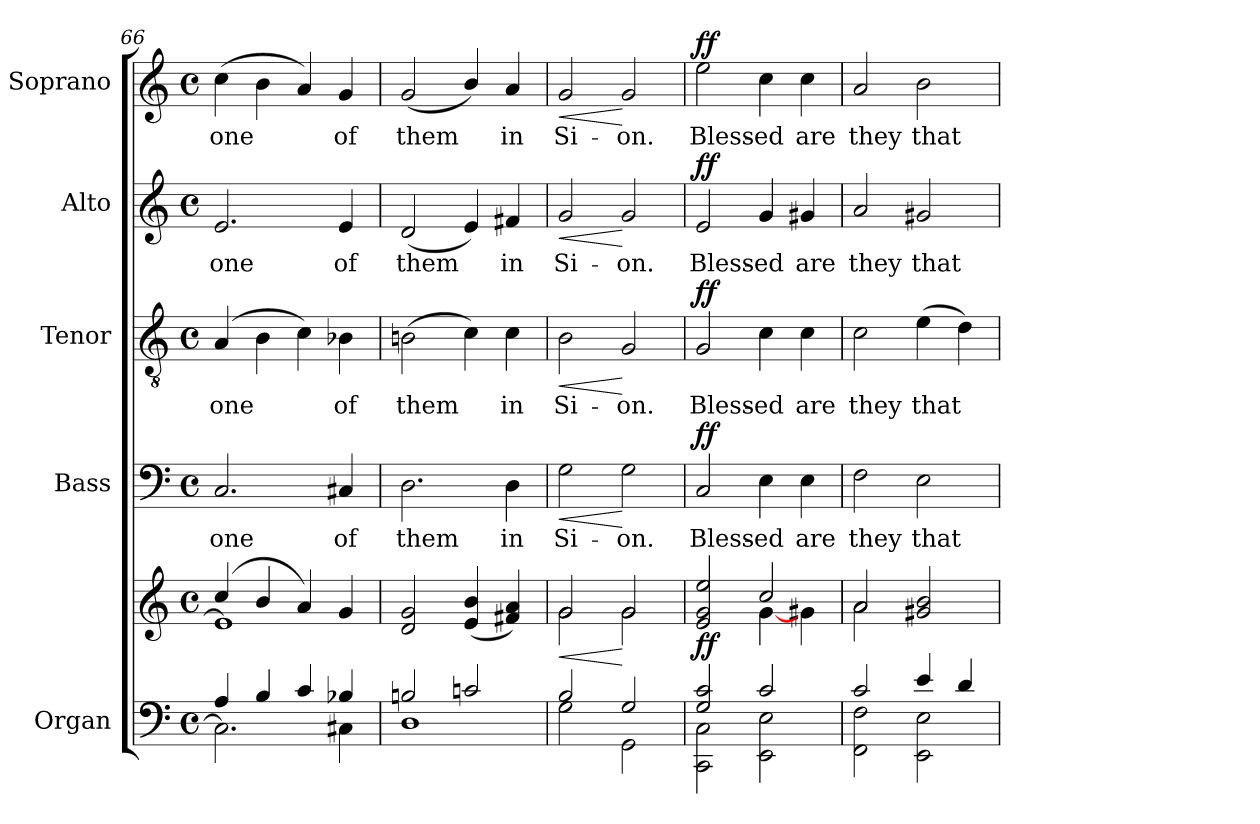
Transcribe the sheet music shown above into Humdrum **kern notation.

**kern	**kern	**dynam	**kern	**text	**dynam	**kern	**text	**dynam	**kern	**text	**dynam	**kern	**text	**dynam
*part5	*part5	*part5	*part4	*part4	*part4	*part3	*part3	*part3	*part2	*part2	*part2	*part1	*part1	*part1
*staff6	*staff5	*staff5/6	*staff4	*staff4	*staff4	*staff3	*staff3	*staff3	*staff2	*staff2	*staff2	*staff1	*staff1	*staff1
*I"Organ	*	*	*I"Bass	*	*	*I"Tenor	*	*	*I"Alto	*	*	*I"Soprano	*	*
*I'Org.	*	*	*I'B.	*	*	*I'T.	*	*	*I'A.	*	*	*I'S.	*	*
*clefF4	*clefG2	*	*clefF4	*	*	*clefGv2	*	*	*clefG2	*	*	*clefG2	*	*
*	*	*	*	*	*	*ITrd7c12	*	*	*	*	*	*	*	*
*k[]	*k[]	*	*k[]	*	*	*k[]	*	*	*k[]	*	*	*k[]	*	*
*C:	*C:	*	*C:	*	*	*C:	*	*	*C:	*	*	*C:	*	*
*M4/4	*M4/4	*	*M4/4	*	*	*M4/4	*	*	*M4/4	*	*	*M4/4	*	*
*met(c)	*met(c)	*	*met(c)	*	*	*met(c)	*	*	*met(c)	*	*	*met(c)	*	*
=66	=66	=66	=66	=66	=66	=66	=66	=66	=66	=66	=66	=66	=66	=66
*^	*^	*	*	*	*	*	*	*	*	*	*	*	*	*
!	!	!	!	!	!	!LO:LY:b:color=#000000	!	!	!	!	!	!	!	!	!	!
!	!	!	!	!	!	!	!	!	!LO:LY:b:color=#000000	!	!	!	!	!	!	!
!	!	!	!	!	!	!	!	!	!	!	!	!LO:LY:b:color=#000000	!	!	!	!
!	!	!	!	!	!	!	!	!	!	!	!	!	!	!	!LO:LY:b:color=#000000	!
4Ai/	2.Ci\]	(4cci/	1ei]	.	2.Ci/	one	.	(4AAi/	one	.	2.ei/	one	.	(4cci\	one	.
4Bi/	.	4bi/	.	.	.	.	.	4BBi\	.	.	.	.	.	4bi\	.	.
4ci/	.	4ai/)	.	.	.	.	.	4Ci\)	.	.	.	.	.	4ai/)	.	.
!	!	!	!	!	!	!LO:LY:b:color=#000000	!	!	!	!	!	!	!	!	!	!
!	!	!	!	!	!	!	!	!	!LO:LY:b:color=#000000	!	!	!	!	!	!	!
!	!	!	!	!	!	!	!	!	!	!	!	!LO:LY:b:color=#000000	!	!	!	!
!	!	!	!	!	!	!	!	!	!	!	!	!	!	!	!LO:LY:b:color=#000000	!
4B-Xi/	4C#Xi\	4gi/	.	.	4C#Xi/	of	.	4BB-Xi\	of	.	4ei/	of	.	4gi/	of	.
*	*	*v	*v	*	*	*	*	*	*	*	*	*	*	*	*	*
=67	=67	=67	=67	=67	=67	=67	=67	=67	=67	=67	=67	=67	=67	=67	=67
!	!	!	!	!	!LO:LY:b:color=#000000	!	!	!	!	!	!	!	!	!	!
!	!	!	!	!	!	!	!	!LO:LY:b:color=#000000	!	!	!	!	!	!	!
!	!	!	!	!	!	!	!	!	!	!	!LO:LY:b:color=#000000	!	!	!	!
!	!	!	!	!	!	!	!	!	!	!	!	!	!	!LO:LY:b:color=#000000	!
2Bni/	1Di	2di/ 2gi	.	2.Di\	them	.	(2BBni\	them	.	(2di/	them	.	(2gi/	them	.
2cni/	.	(4ei/ 4bi	.	.	.	.	4Ci\)	.	.	4ei/)	.	.	4bi/)	.	.
!	!	!	!	!	!LO:LY:b:color=#000000	!	!	!	!	!	!	!	!	!	!
!	!	!	!	!	!	!	!	!LO:LY:b:color=#000000	!	!	!	!	!	!	!
!	!	!	!	!	!	!	!	!	!	!	!LO:LY:b:color=#000000	!	!	!	!
!	!	!	!	!	!	!	!	!	!	!	!	!	!	!LO:LY:b:color=#000000	!
.	.	4f#Xi/ 4ai)	.	4Di\	in	.	4Ci\	in	.	4f#Xi/	in	.	4ai/	in	.
=68	=68	=68	=68	=68	=68	=68	=68	=68	=68	=68	=68	=68	=68	=68	=68
*	*	*^	*	*	*	*	*	*	*	*	*	*	*	*	*
!	!	!	!	!LO:HP:b	!	!	!	!	!	!	!	!	!	!	!	!
!	!	!	!	!	!	!LO:LY:b:color=#000000	!LO:HP:b	!	!	!	!	!	!	!	!	!
!	!	!	!	!	!	!	!	!	!LO:LY:b:color=#000000	!LO:HP:b	!	!	!	!	!	!
!	!	!	!	!	!	!	!	!	!	!	!	!LO:LY:b:color=#000000	!LO:HP:b	!	!	!
!	!	!	!	!	!	!	!	!	!	!	!	!	!	!	!LO:LY:b:color=#000000	!LO:HP:b
2Bi/	2Gi\	2gi/	2gi\	<	2Gi\	Si-	<	2BBi\	Si-	<	2gi/	Si-	<	2gi/	Si-	<
!	!	!	!	!	!	!LO:LY:b:color=#000000	!	!	!	!	!	!	!	!	!	!
!	!	!	!	!	!	!	!	!	!LO:LY:b:color=#000000	!	!	!	!	!	!	!
!	!	!	!	!	!	!	!	!	!	!	!	!LO:LY:b:color=#000000	!	!	!	!
!	!	!	!	!	!	!	!	!	!	!	!	!	!	!	!LO:LY:b:color=#000000	!
2Gi/	2GGi\	2gi/	2gi\	[	2Gi\	-on.	[	2GGi/	-on.	[	2gi/	-on.	[	2gi/	-on.	[
!!LO:LB:g=z
=69	=69	=69	=69	=69	=69	=69	=69	=69	=69	=69	=69	=69	=69	=69	=69	=69
!	!	!	!	!	!	!LO:LY:b:color=#000000	!	!	!	!	!	!	!	!	!	!
!	!	!	!	!	!	!	!	!	!LO:LY:b:color=#000000	!	!	!	!	!	!	!
!	!	!	!	!	!	!	!	!	!	!	!	!LO:LY:b:color=#000000	!	!	!	!
!	!	!	!	!	!	!	!	!	!	!	!	!	!	!	!LO:LY:b:color=#000000	!
2Gi/ 2ci	2CCi\ 2Ci	2ei/ 2gi 2eei	2ryy	ff	2Ci/	Bless-	ff	2GGi/	Bless-	ff	2ei/	Bless-	ff	2eei\	Bless-	ff
!	!	!	!	!	!	!LO:LY:b:color=#000000	!	!	!	!	!	!	!	!	!	!
!	!	!	!	!	!	!	!	!	!LO:LY:b:color=#000000	!	!	!	!	!	!	!
!	!	!	!	!	!	!	!	!	!	!	!	!LO:LY:b:color=#000000	!	!	!	!
!	!	!	!	!	!	!	!	!	!	!	!	!	!	!	!LO:LY:b:color=#000000	!
2ci/	2EEi\ 2Ei	2cci/	[<4gi\	.	4Ei\	-ed	.	4Ci\	-ed	.	4gi/	-ed	.	4cci\	-ed	.
!	!	!	!	!	!	!LO:LY:b:color=#000000	!	!	!	!	!	!	!	!	!	!
!	!	!	!	!	!	!	!	!	!LO:LY:b:color=#000000	!	!	!	!	!	!	!
!	!	!	!	!	!	!	!	!	!	!	!	!LO:LY:b:color=#000000	!	!	!	!
!	!	!	!	!	!	!	!	!	!	!	!	!	!	!	!LO:LY:b:color=#000000	!
.	.	.	4g#Xi\	.	4Ei\	are	.	4Ci\	are	.	4g#Xi/	are	.	4cci\	are	.
=70	=70	=70	=70	=70	=70	=70	=70	=70	=70	=70	=70	=70	=70	=70	=70	=70
!	!	!	!	!	!	!LO:LY:b:color=#000000	!	!	!	!	!	!	!	!	!	!
!	!	!	!	!	!	!	!	!	!LO:LY:b:color=#000000	!	!	!	!	!	!	!
!	!	!	!	!	!	!	!	!	!	!	!	!LO:LY:b:color=#000000	!	!	!	!
!	!	!	!	!	!	!	!	!	!	!	!	!	!	!	!LO:LY:b:color=#000000	!
2ci/	2FFi\ 2Fi	2ai/	2ai\	.	2Fi\	they	.	2Ci\	they	.	2ai/	they	.	2ai/	they	.
!	!	!	!	!	!	!LO:LY:b:color=#000000	!	!	!	!	!	!	!	!	!	!
!	!	!	!	!	!	!	!	!	!LO:LY:b:color=#000000	!	!	!	!	!	!	!
!	!	!	!	!	!	!	!	!	!	!	!	!LO:LY:b:color=#000000	!	!	!	!
!	!	!	!	!	!	!	!	!	!	!	!	!	!	!	!LO:LY:b:color=#000000	!
4ei/	2EEi\ 2Ei	2g#Xi/ 2bi	2ryy	.	2Ei\	that	.	(4Ei\	that	.	2g#Xi/	that	.	2bi\	that	.
4di/	.	.	.	.	.	.	.	4Di\)	.	.	.	.	.	.	.	.
*v	*v	*	*	*	*	*	*	*	*	*	*	*	*	*	*	*
*	*v	*v	*	*	*	*	*	*	*	*	*	*	*	*	*
=	=	=	=	=	=	=	=	=	=	=	=	=	=	=
*-	*-	*-	*-	*-	*-	*-	*-	*-	*-	*-	*-	*-	*-	*-
